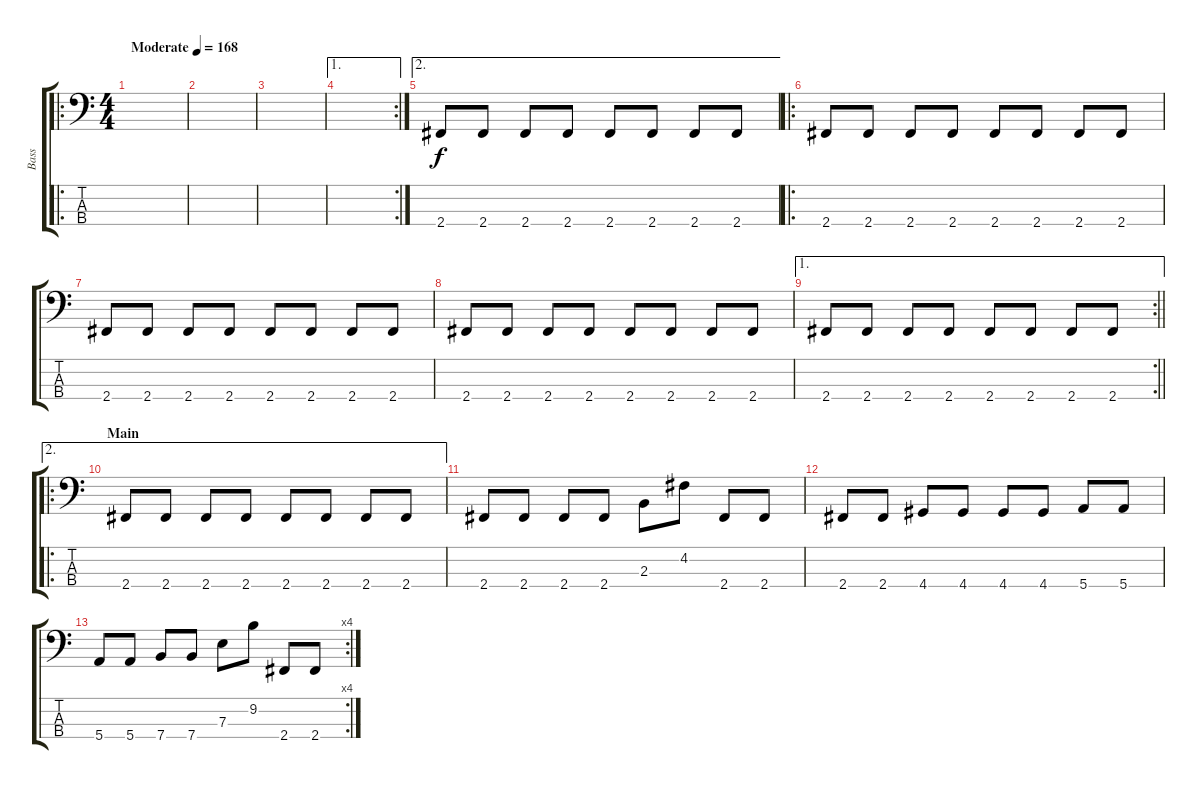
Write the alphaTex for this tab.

\track ("Bass" "Bass") {instrument electricbassfinger}
\staff {score tabs}
\tuning (G2 D2 A1 E1) {hide}
\ro
\ts (4 4)
\tempo (168 "Moderate")
\clef f4
\ks c
|
|
|
\ae 1
\rc 2
|
\ae 2
2.4.8 2.4.8 2.4.8 2.4.8 2.4.8 2.4.8 2.4.8 2.4.8 |
\ro
2.4.8 2.4.8 2.4.8 2.4.8 2.4.8 2.4.8 2.4.8 2.4.8 |
2.4.8 2.4.8 2.4.8 2.4.8 2.4.8 2.4.8 2.4.8 2.4.8 |
2.4.8 2.4.8 2.4.8 2.4.8 2.4.8 2.4.8 2.4.8 2.4.8 |
\ae 1
\rc 2
\barLineRight lightlight
2.4.8 2.4.8 2.4.8 2.4.8 2.4.8 2.4.8 2.4.8 2.4.8 |
\ae 2
\ro
\section ("" "Main")
2.4.8 2.4.8 2.4.8 2.4.8 2.4.8 2.4.8 2.4.8 2.4.8 |
2.4.8 2.4.8 2.4.8 2.4.8 2.3.8 4.2.8 2.4.8 2.4.8 |
2.4.8 2.4.8 4.4.8 4.4.8 4.4.8 4.4.8 5.4.8 5.4.8 |
\rc 4
5.4.8 5.4.8 7.4.8 7.4.8 7.3.8 9.2.8 2.4.8 2.4.8
